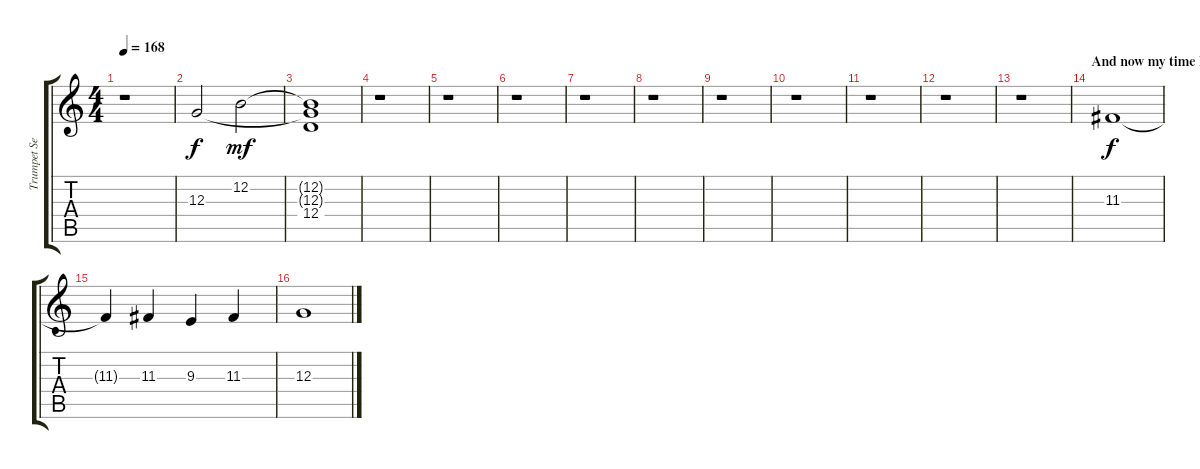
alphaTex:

\track ("Trumpet Section" "Trumpet Se") {instrument trombone}
\staff {score tabs}
\tuning (E4 B3 G3 D3 A2 E2) {hide}
\ts (4 4)
\tempo 168
\clef g2
\ks c
r.1{dy f} |
12.3.2 12.2.2{dy mf} |
(12.2{t} 12.3{t} 12.4).1 |
r.1 |
r.1 |
\section ("" "")
r.1 |
r.1 |
r.1 |
r.1 |
r.1 |
r.1 |
r.1 |
r.1 |
\section ("" "And now my time has come")
11.3.1{dy f} |
11.3{t}.4 11.3.4 9.3.4 11.3.4 |
12.3.1
